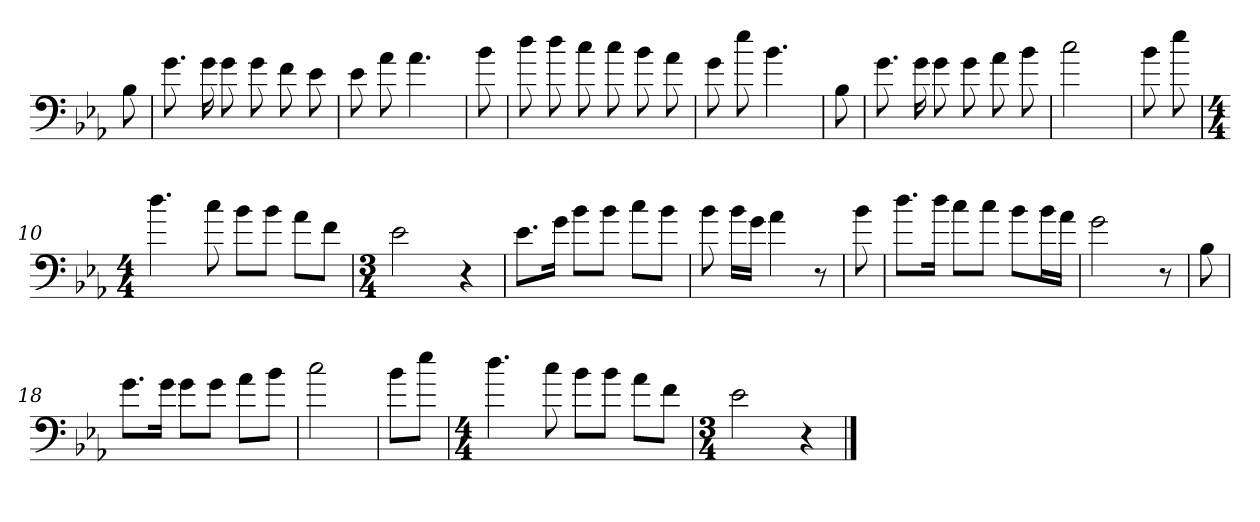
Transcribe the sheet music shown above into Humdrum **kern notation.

**kern
*part1
*staff1
*clefF4
*k[b-e-a-]
*E-:
=
8B-
=1
8.g
16g
8g
8g
8f
8e-
=2
8e-
8a-
4.a-
=3
8b-
=4
8dd
8dd
8cc
8cc
8b-
8a-
=5
8g
8ee-
4.b-
=6
8B-
=7
8.g
16g
8g
8g
8a-
8b-
=8
2cc
=9
8b-
8ee-
=10
*M4/4
4.dd
8cc
8b-\L
8b-\J
8a-\L
8f\J
=11
*M3/4
2e-
4r
=12
8.e-\L
16g\Jk
8b-\L
8b-\J
8cc\L
8b-\J
=13
8b-
16b-\LL
16g\JJ
4a-
8r
=14
8b-
=15
8.dd\L
16dd\Jk
8cc\L
8cc\J
8b-\L
16b-\L
16a-\JJ
=16
2g
8r
=17
8B-
=18
8.g\L
16g\Jk
8g\L
8g\J
8a-\L
8b-\J
=19
2cc
=20
8b-\L
8ee-\J
=21
*M4/4
4.dd
8cc
8b-\L
8b-\J
8a-\L
8f\J
=22
*M3/4
2e-
4r
==
*-
